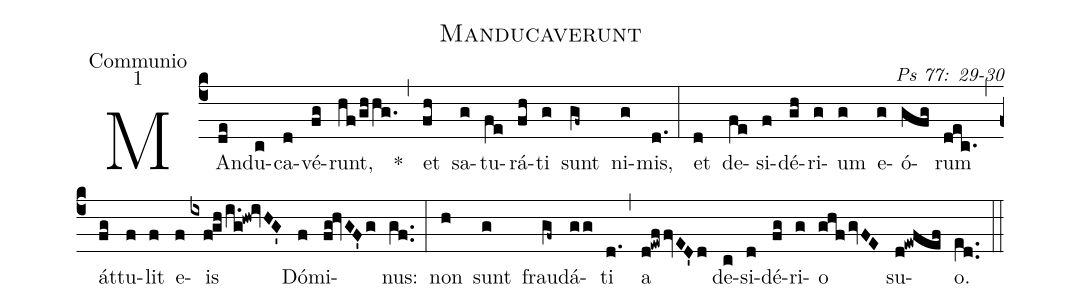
name: Manducaverunt;
office-part: Communio;
mode: 1;
commentary: Ps 77: 29-30;
%%
(c4) MAn(de)du(c)ca(d)vé(fg)runt,(hf/ghhg.) *(,) et(fh) sa(g)tu(fe)rá(fh)ti(g) sunt(gf~) ni(g)mis,(d.) (:)
et(d) de(fe)si(f)dé(gh)ri(g)um(g) e(g)ó(gfg)rum(dec.) (,) át(fg)tu(f)lit(f) e(f)is(ixfghi.g!hw!ivHG') Dó(f)mi(fg!hvGF'g)nus:(gf..) (:)
non(h) sunt(g) frau(gf~)dá(gg)ti(d.) (,) a(d!ewffvED'd) de(c)si(d)dé(fg)ri(g)o(ghfgvFE) su(d!ewfef)o.(e[ll:1]d..) (::)
